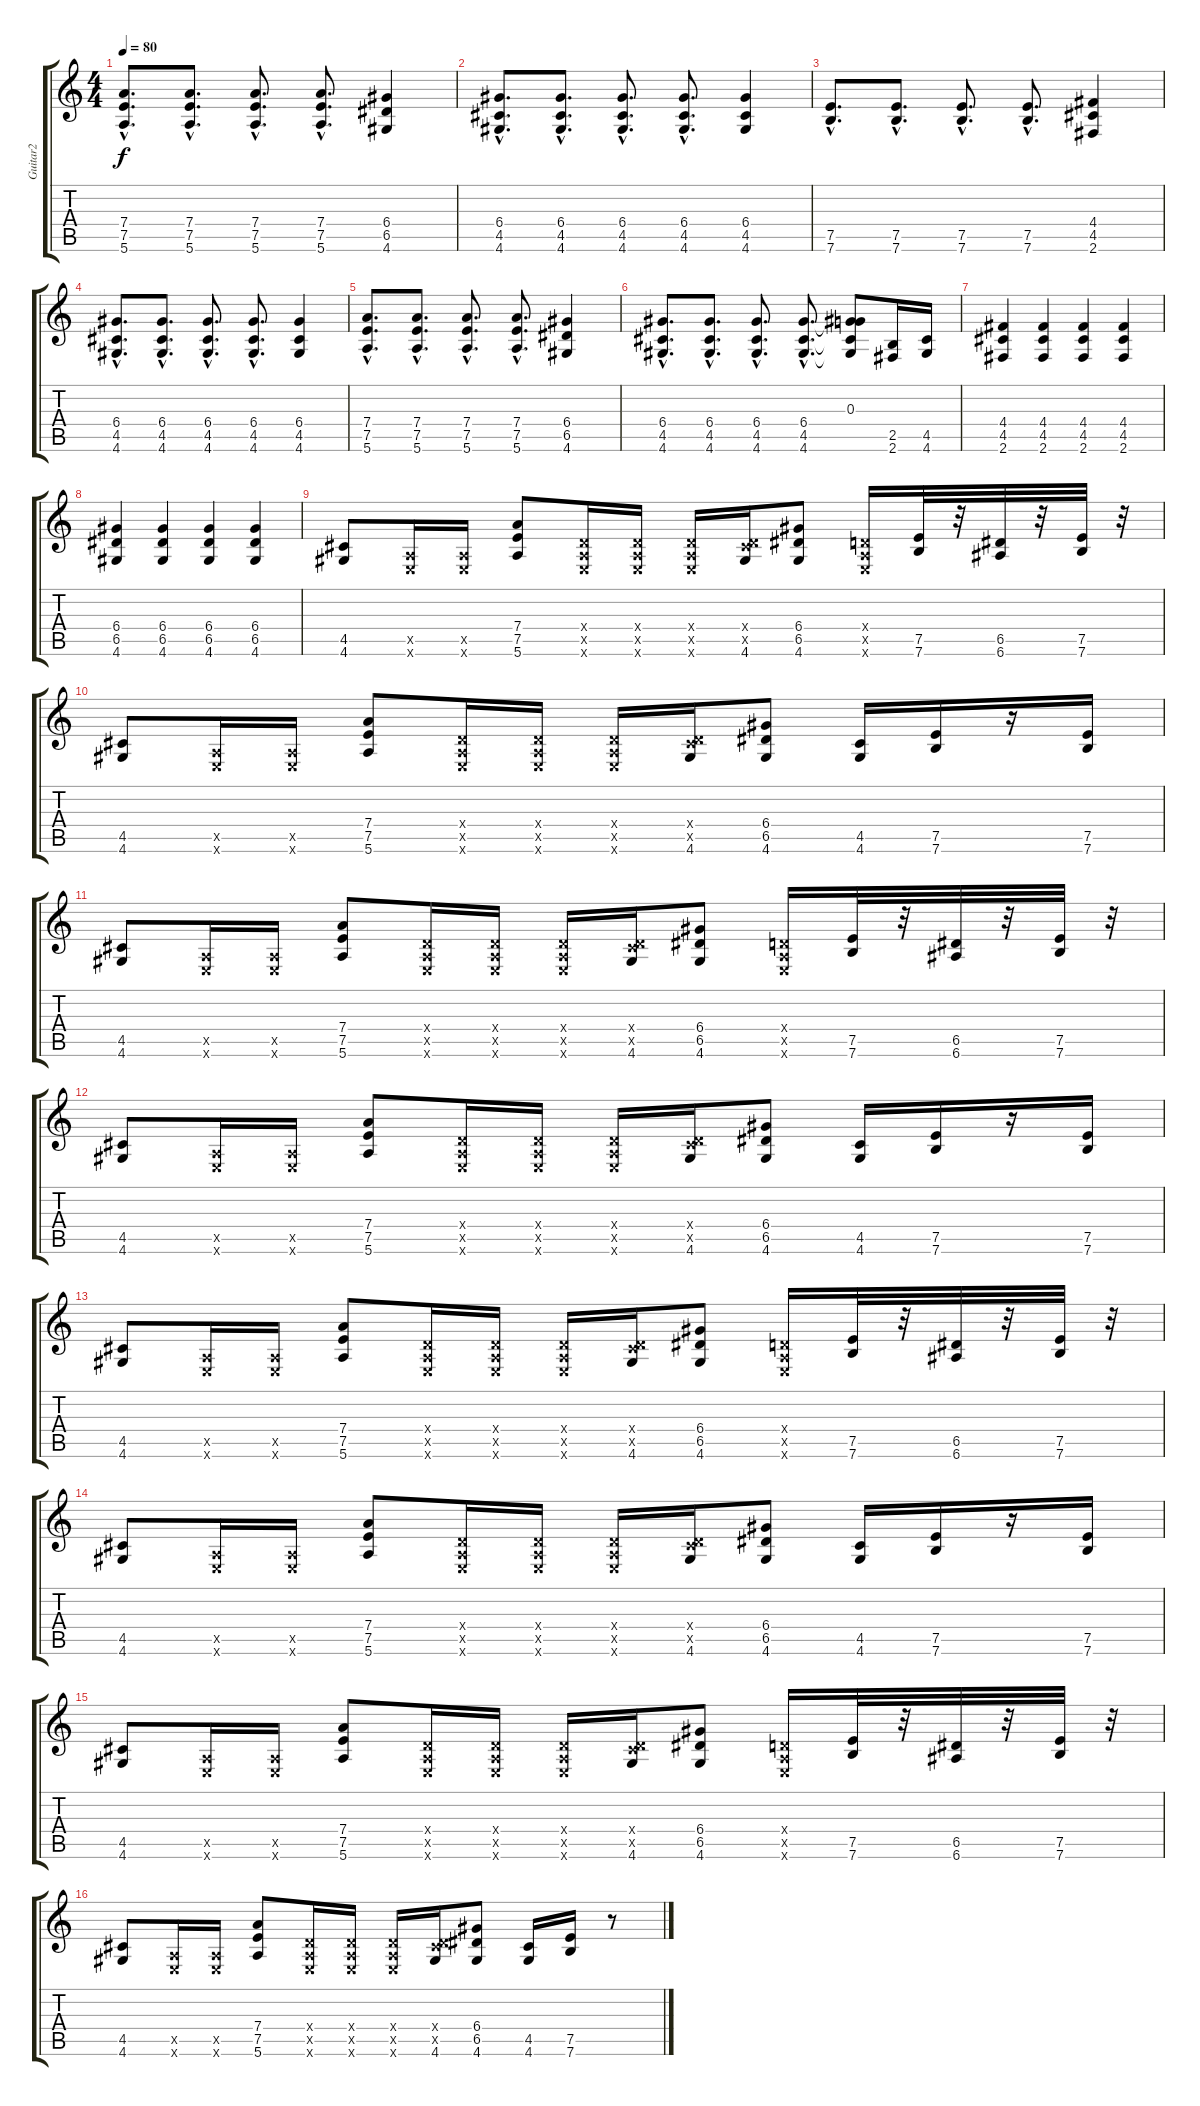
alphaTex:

\track ("Guitar2" "Guitar2") {instrument distortionguitar}
\staff {score tabs}
\tuning (E4 B3 G3 D3 A2 E2) {hide}
\ts (4 4)
\tempo 80
\clef g2
\ks c
(7.4{hac} 7.5{hac} 5.6{hac}).8{d dy f} (7.4{hac} 7.5{hac} 5.6{hac}).8{d} (7.4{hac} 7.5{hac} 5.6{hac}).8{d} (7.4{hac} 7.5{hac} 5.6{hac}).8{d} (6.4 6.5 4.6).4 |
(6.4{hac} 4.5{hac} 4.6{hac}).8{d} (6.4{hac} 4.5{hac} 4.6{hac}).8{d} (6.4{hac} 4.5{hac} 4.6{hac}).8{d} (6.4{hac} 4.5{hac} 4.6{hac}).8{d} (6.4 4.5 4.6).4 |
(7.5{hac} 7.6{hac}).8{d} (7.5{hac} 7.6{hac}).8{d} (7.5{hac} 7.6{hac}).8{d} (7.5{hac} 7.6{hac}).8{d} (4.4 4.5 2.6).4 |
(6.4{hac} 4.5{hac} 4.6{hac}).8{d} (6.4{hac} 4.5{hac} 4.6{hac}).8{d} (6.4{hac} 4.5{hac} 4.6{hac}).8{d} (6.4{hac} 4.5{hac} 4.6{hac}).8{d} (6.4 4.5 4.6).4 |
(7.4{hac} 7.5{hac} 5.6{hac}).8{d} (7.4{hac} 7.5{hac} 5.6{hac}).8{d} (7.4{hac} 7.5{hac} 5.6{hac}).8{d} (7.4{hac} 7.5{hac} 5.6{hac}).8{d} (6.4 6.5 4.6).4 |
(6.4{hac} 4.5{hac} 4.6{hac}).8{d} (6.4{hac} 4.5{hac} 4.6{hac}).8{d} (6.4{hac} 4.5{hac} 4.6{hac}).8{d} (6.4{hac} 4.5{hac} 4.6{hac}).8{d} (0.3 6.4{t} 4.5{t} 4.6{t}).8 (2.5 2.6).16 (4.5 4.6).16 |
(4.4 4.5 2.6).4 (4.4 4.5 2.6).4 (4.4 4.5 2.6).4 (4.4 4.5 2.6).4 |
(6.4 6.5 4.6).4 (6.4 6.5 4.6).4 (6.4 6.5 4.6).4 (6.4 6.5 4.6).4 |
(4.5 4.6).8 (0.5{x} 0.6{x}).16 (0.5{x} 0.6{x}).16 (7.4 7.5 5.6).8 (0.4{x} 0.5{x} 0.6{x}).16 (0.4{x} 0.5{x} 0.6{x}).16 (0.4{x} 0.5{x} 0.6{x}).16 (0.4{x} 4.5{x} 4.6).16 (6.4 6.5 4.6).8 (0.4{x} 0.5{x} 0.6{x}).16 (7.5 7.6).32 r.32 (6.5 6.6).32 r.32 (7.5 7.6).32 r.32 |
(4.5 4.6).8 (0.5{x} 0.6{x}).16 (0.5{x} 0.6{x}).16 (7.4 7.5 5.6).8 (0.4{x} 0.5{x} 0.6{x}).16 (0.4{x} 0.5{x} 0.6{x}).16 (0.4{x} 0.5{x} 0.6{x}).16 (0.4{x} 4.5{x} 4.6).16 (6.4 6.5 4.6).8 (4.5 4.6).16 (7.5 7.6).16 r.16 (7.5 7.6).16 |
(4.5 4.6).8 (0.5{x} 0.6{x}).16 (0.5{x} 0.6{x}).16 (7.4 7.5 5.6).8 (0.4{x} 0.5{x} 0.6{x}).16 (0.4{x} 0.5{x} 0.6{x}).16 (0.4{x} 0.5{x} 0.6{x}).16 (0.4{x} 4.5{x} 4.6).16 (6.4 6.5 4.6).8 (0.4{x} 0.5{x} 0.6{x}).16 (7.5 7.6).32 r.32 (6.5 6.6).32 r.32 (7.5 7.6).32 r.32 |
(4.5 4.6).8 (0.5{x} 0.6{x}).16 (0.5{x} 0.6{x}).16 (7.4 7.5 5.6).8 (0.4{x} 0.5{x} 0.6{x}).16 (0.4{x} 0.5{x} 0.6{x}).16 (0.4{x} 0.5{x} 0.6{x}).16 (0.4{x} 4.5{x} 4.6).16 (6.4 6.5 4.6).8 (4.5 4.6).16 (7.5 7.6).16 r.16 (7.5 7.6).16 |
(4.5 4.6).8 (0.5{x} 0.6{x}).16 (0.5{x} 0.6{x}).16 (7.4 7.5 5.6).8 (0.4{x} 0.5{x} 0.6{x}).16 (0.4{x} 0.5{x} 0.6{x}).16 (0.4{x} 0.5{x} 0.6{x}).16 (0.4{x} 4.5{x} 4.6).16 (6.4 6.5 4.6).8 (0.4{x} 0.5{x} 0.6{x}).16 (7.5 7.6).32 r.32 (6.5 6.6).32 r.32 (7.5 7.6).32 r.32 |
(4.5 4.6).8 (0.5{x} 0.6{x}).16 (0.5{x} 0.6{x}).16 (7.4 7.5 5.6).8 (0.4{x} 0.5{x} 0.6{x}).16 (0.4{x} 0.5{x} 0.6{x}).16 (0.4{x} 0.5{x} 0.6{x}).16 (0.4{x} 4.5{x} 4.6).16 (6.4 6.5 4.6).8 (4.5 4.6).16 (7.5 7.6).16 r.16 (7.5 7.6).16 |
(4.5 4.6).8 (0.5{x} 0.6{x}).16 (0.5{x} 0.6{x}).16 (7.4 7.5 5.6).8 (0.4{x} 0.5{x} 0.6{x}).16 (0.4{x} 0.5{x} 0.6{x}).16 (0.4{x} 0.5{x} 0.6{x}).16 (0.4{x} 4.5{x} 4.6).16 (6.4 6.5 4.6).8 (0.4{x} 0.5{x} 0.6{x}).16 (7.5 7.6).32 r.32 (6.5 6.6).32 r.32 (7.5 7.6).32 r.32 |
(4.5 4.6).8 (0.5{x} 0.6{x}).16 (0.5{x} 0.6{x}).16 (7.4 7.5 5.6).8 (0.4{x} 0.5{x} 0.6{x}).16 (0.4{x} 0.5{x} 0.6{x}).16 (0.4{x} 0.5{x} 0.6{x}).16 (0.4{x} 4.5{x} 4.6).16 (6.4 6.5 4.6).8 (4.5 4.6).16 (7.5 7.6).16 r.8
